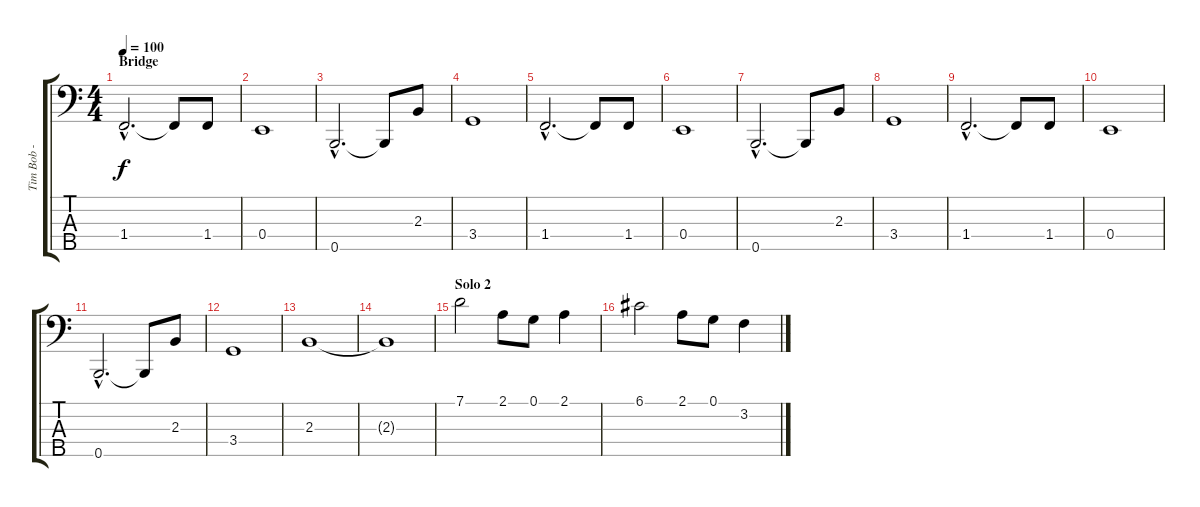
\track ("Tim Bob - Bass" "Tim Bob - ") {instrument acousticbass}
\staff {score tabs}
\tuning (G2 D2 A1 E1 B0) {hide}
\ts (4 4)
\section ("" "Bridge")
\tempo 100
\clef f4
\ks c
1.4{hac}.2{d dy f} 1.4{t}.8 1.4.8 |
0.4.1 |
0.5{hac}.2{d} 0.5{t}.8 2.3.8 |
3.4.1 |
1.4{hac}.2{d} 1.4{t}.8 1.4.8 |
0.4.1 |
0.5{hac}.2{d} 0.5{t}.8 2.3.8 |
3.4.1 |
1.4{hac}.2{d} 1.4{t}.8 1.4.8 |
0.4.1 |
0.5{hac}.2{d} 0.5{t}.8 2.3.8 |
3.4.1 |
2.3.1 |
2.3{t}.1 |
\section ("" "Solo 2")
7.1.2 2.1.8 0.1.8 2.1.4 |
6.1.2 2.1.8 0.1.8 3.2.4
